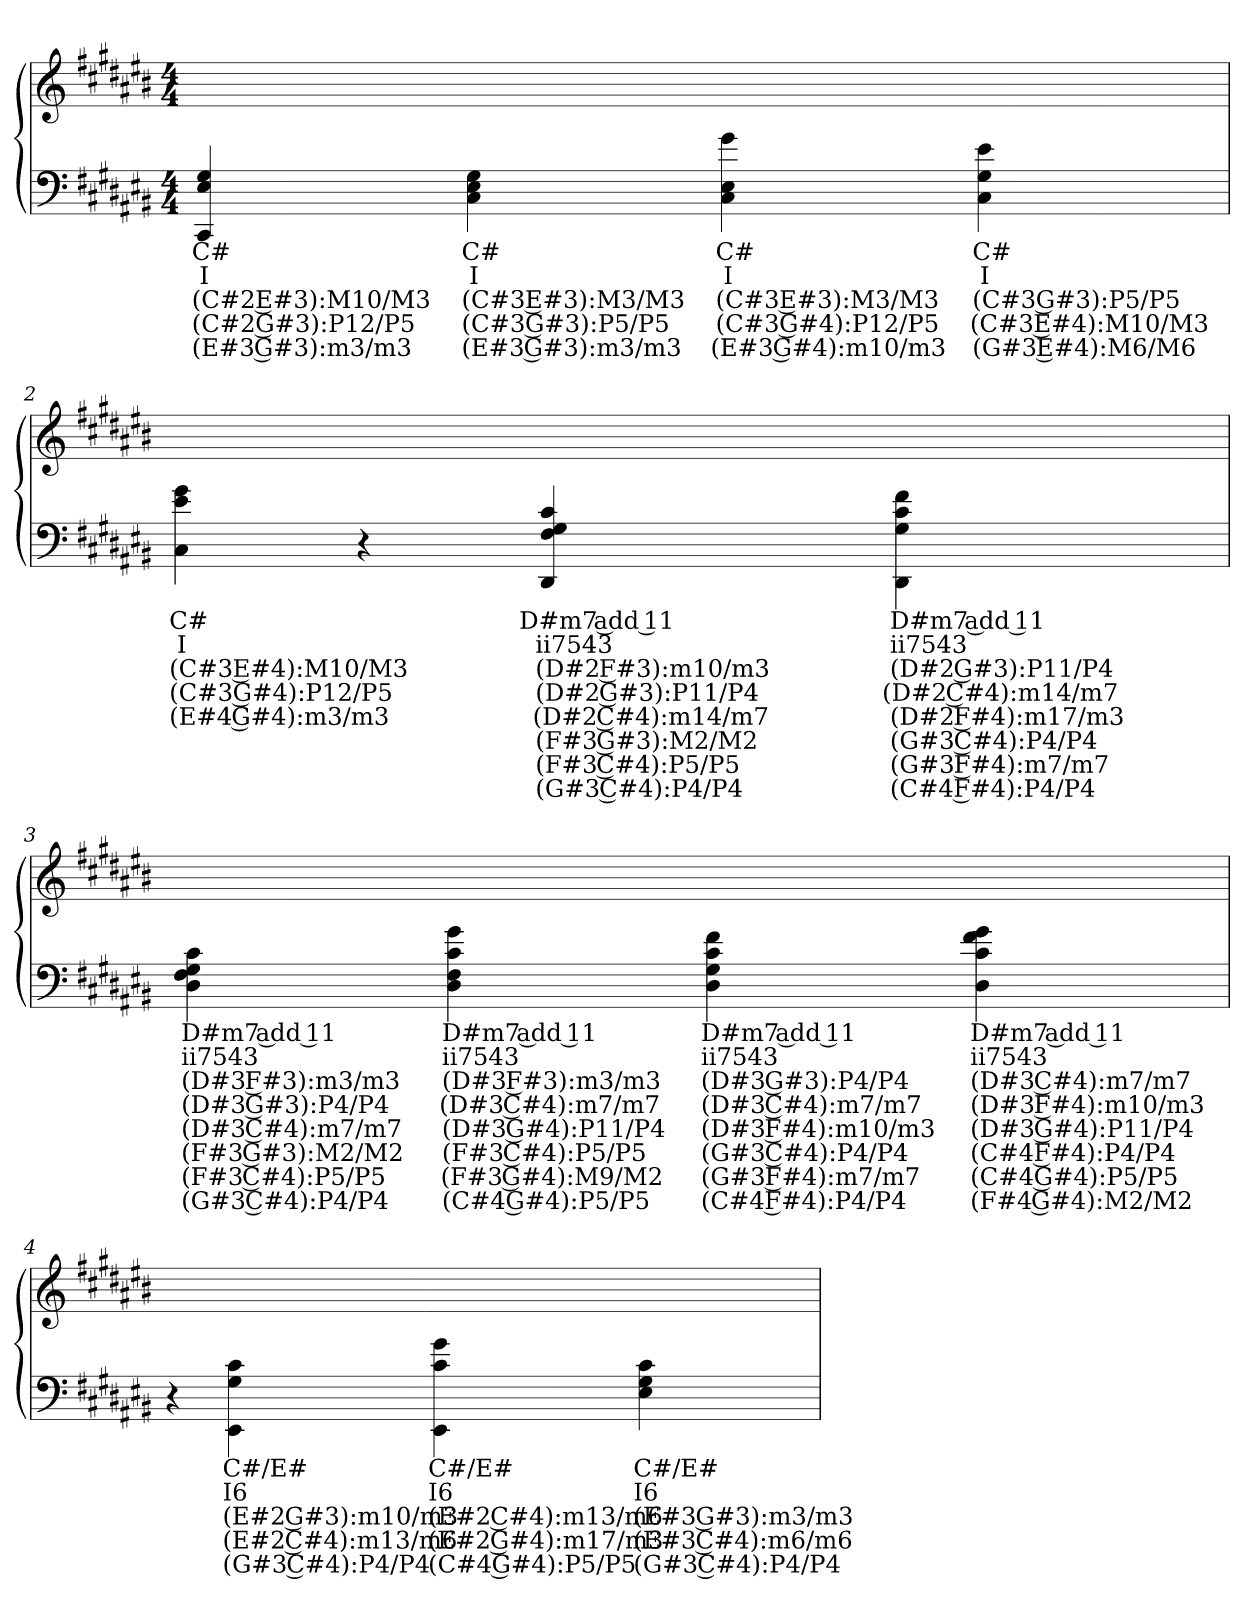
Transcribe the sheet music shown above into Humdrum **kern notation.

**kern	**text	**text	**text	**text	**text	**text	**text	**text	**kern
*part2	*part2	*part2	*part2	*part2	*part2	*part2	*part2	*part2	*part1
*staff2	*staff2	*staff2	*staff2	*staff2	*staff2	*staff2	*staff2	*staff2	*staff1
*clefF4	*	*	*	*	*	*	*	*	*clefG2
*k[f#c#g#d#a#e#b#]	*	*	*	*	*	*	*	*	*k[f#c#g#d#a#e#b#]
*C#:	*	*	*	*	*	*	*	*	*C#:
*M4/4	*	*	*	*	*	*	*	*	*M4/4
*MM60	*	*	*	*	*	*	*	*	*MM60
=1	=1	=1	=1	=1	=1	=1	=1	=1	=1
4CC# 4E# 4G#	C#	I	(C#2 E#3):M10/M3	(C#2 G#3):P12/P5	(E#3 G#3):m3/m3	.	.	.	1ryy
4C# 4E# 4G#	C#	I	(C#3 E#3):M3/M3	(C#3 G#3):P5/P5	(E#3 G#3):m3/m3	.	.	.	.
4C# 4E# 4g#	C#	I	(C#3 E#3):M3/M3	(C#3 G#4):P12/P5	(E#3 G#4):m10/m3	.	.	.	.
4C# 4G# 4e#	C#	I	(C#3 G#3):P5/P5	(C#3 E#4):M10/M3	(G#3 E#4):M6/M6	.	.	.	.
=2	=2	=2	=2	=2	=2	=2	=2	=2	=2
4C# 4e# 4g#	C#	I	(C#3 E#4):M10/M3	(C#3 G#4):P12/P5	(E#4 G#4):m3/m3	.	.	.	1ryy
4r	.	.	.	.	.	.	.	.	.
4DD# 4F# 4G# 4c#	D#m7 add 11	ii7543	(D#2 F#3):m10/m3	(D#2 G#3):P11/P4	(D#2 C#4):m14/m7	(F#3 G#3):M2/M2	(F#3 C#4):P5/P5	(G#3 C#4):P4/P4	.
4DD# 4G# 4c# 4f#	D#m7 add 11	ii7543	(D#2 G#3):P11/P4	(D#2 C#4):m14/m7	(D#2 F#4):m17/m3	(G#3 C#4):P4/P4	(G#3 F#4):m7/m7	(C#4 F#4):P4/P4	.
=3	=3	=3	=3	=3	=3	=3	=3	=3	=3
4D# 4F# 4G# 4c#	D#m7 add 11	ii7543	(D#3 F#3):m3/m3	(D#3 G#3):P4/P4	(D#3 C#4):m7/m7	(F#3 G#3):M2/M2	(F#3 C#4):P5/P5	(G#3 C#4):P4/P4	1ryy
4D# 4F# 4c# 4g#	D#m7 add 11	ii7543	(D#3 F#3):m3/m3	(D#3 C#4):m7/m7	(D#3 G#4):P11/P4	(F#3 C#4):P5/P5	(F#3 G#4):M9/M2	(C#4 G#4):P5/P5	.
4D# 4G# 4c# 4f#	D#m7 add 11	ii7543	(D#3 G#3):P4/P4	(D#3 C#4):m7/m7	(D#3 F#4):m10/m3	(G#3 C#4):P4/P4	(G#3 F#4):m7/m7	(C#4 F#4):P4/P4	.
4D# 4c# 4f# 4g#	D#m7 add 11	ii7543	(D#3 C#4):m7/m7	(D#3 F#4):m10/m3	(D#3 G#4):P11/P4	(C#4 F#4):P4/P4	(C#4 G#4):P5/P5	(F#4 G#4):M2/M2	.
=4	=4	=4	=4	=4	=4	=4	=4	=4	=4
4r	.	.	.	.	.	.	.	.	1ryy
4EE# 4G# 4c#	C#/E#	I6	(E#2 G#3):m10/m3	(E#2 C#4):m13/m6	(G#3 C#4):P4/P4	.	.	.	.
4EE# 4c# 4g#	C#/E#	I6	(E#2 C#4):m13/m6	(E#2 G#4):m17/m3	(C#4 G#4):P5/P5	.	.	.	.
4E# 4G# 4c#	C#/E#	I6	(E#3 G#3):m3/m3	(E#3 C#4):m6/m6	(G#3 C#4):P4/P4	.	.	.	.
=	=	=	=	=	=	=	=	=	=
*-	*-	*-	*-	*-	*-	*-	*-	*-	*-
